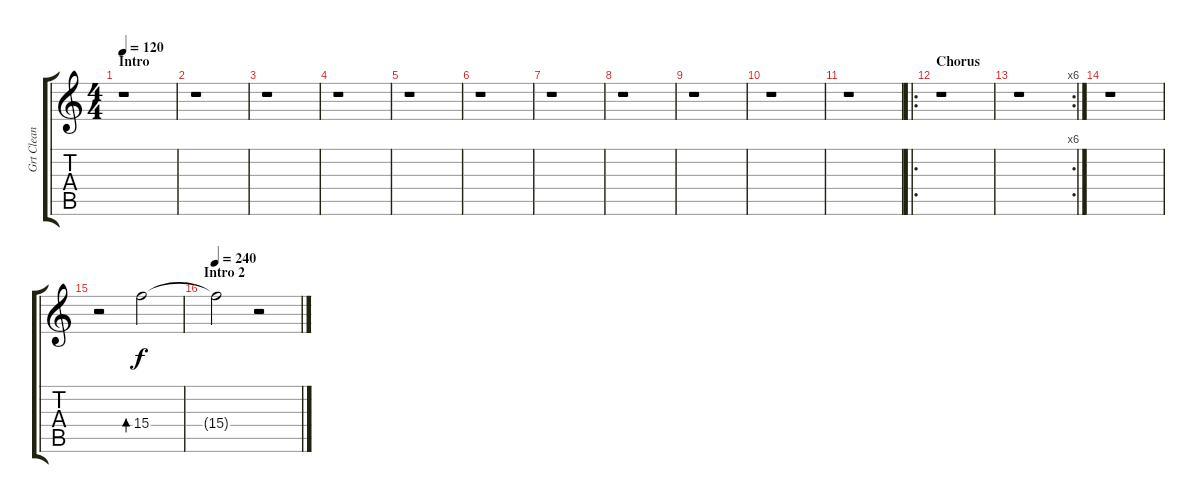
\track ("Grt Clean" "Grt Clean") {instrument electricguitarjazz}
\staff {score tabs}
\tuning (E4 B3 G3 D3 A2 E2) {hide}
\ts (4 4)
\section ("" "Intro")
\tempo 120
\clef g2
\ks c
r.1{dy f instrument electricguitarjazz} |
r.1 |
r.1 |
r.1 |
r.1 |
r.1 |
r.1 |
r.1 |
r.1 |
r.1 |
r.1 |
\ro
\section ("" "Chorus")
r.1 |
\rc 6
r.1 |
r.1 |
r.2 15.4.2{bd 120} |
\section ("" "Intro 2")
\tempo 240
15.4{t}.2 r.2
